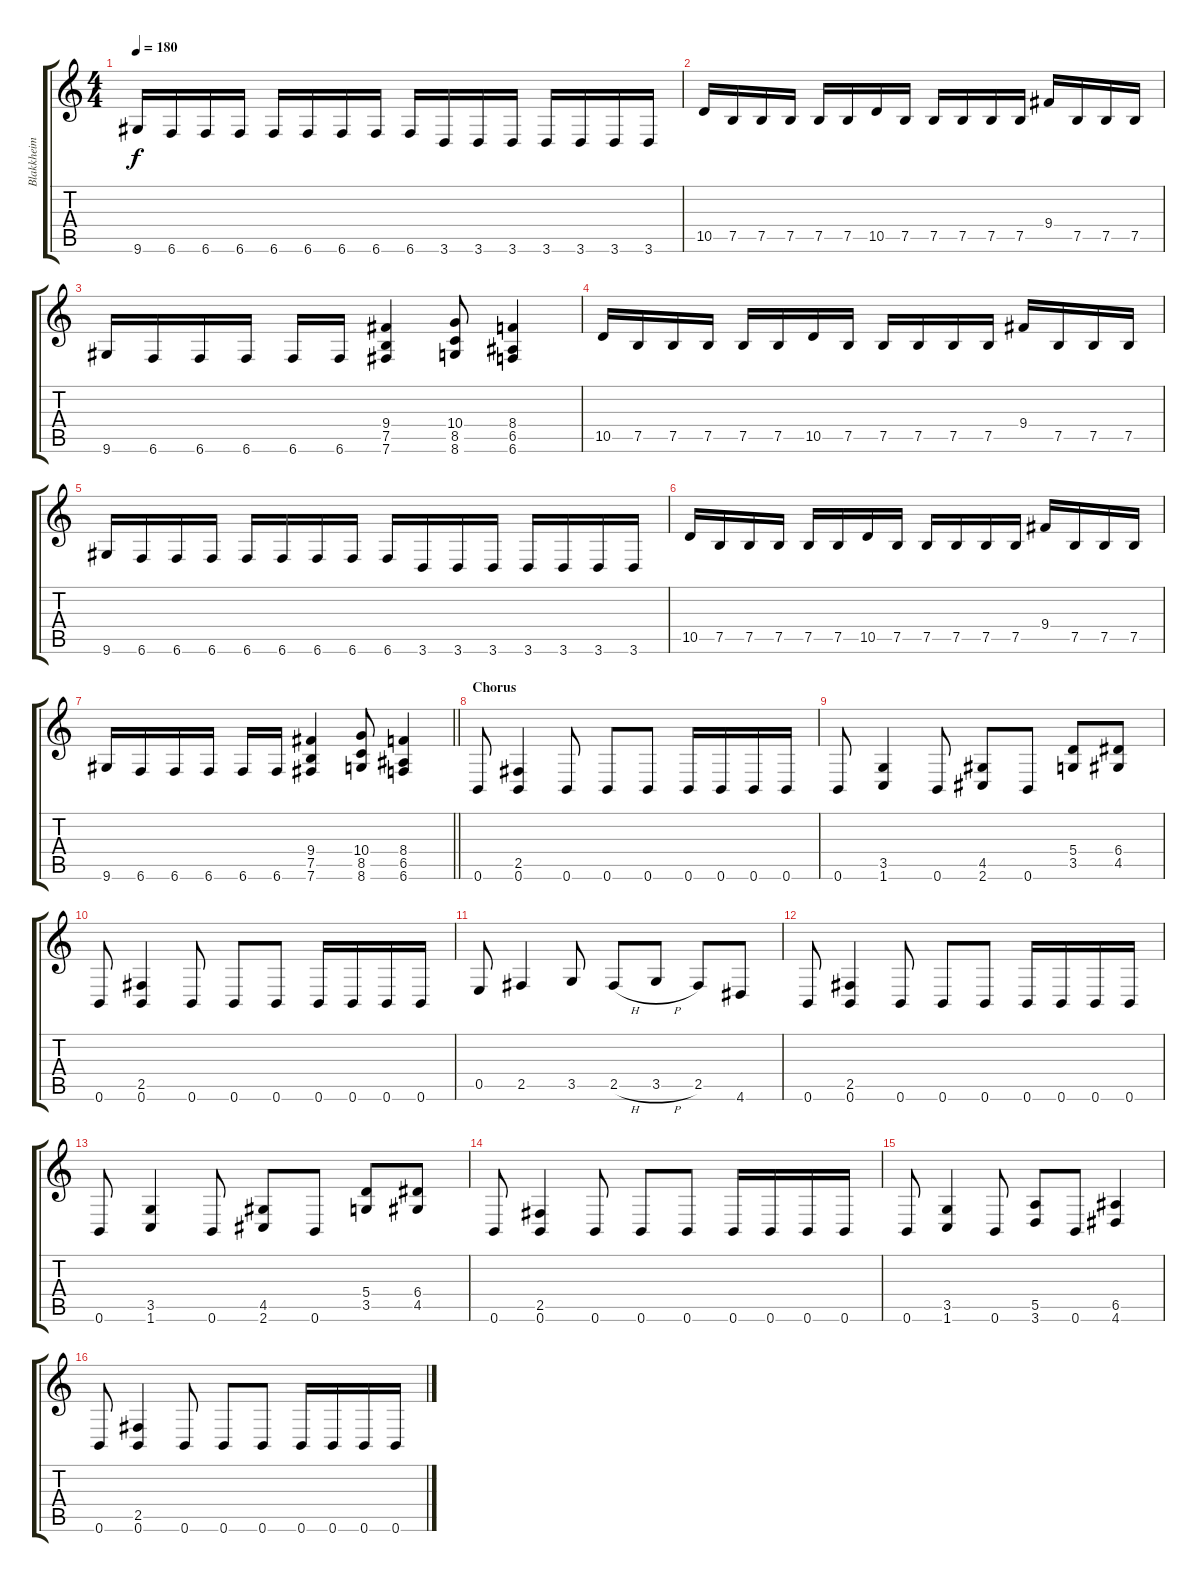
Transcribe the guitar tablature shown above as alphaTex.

\track ("Blakkheim - Guitar" "Blakkheim ") {instrument distortionguitar}
\staff {score tabs}
\tuning (B3 Gb3 D3 A2 E2 B1) {hide}
\ts (4 4)
\tempo 180
\clef g2
\ks c
9.6.16{dy f} 6.6.16 6.6.16 6.6.16 6.6.16 6.6.16 6.6.16 6.6.16 6.6.16 3.6.16 3.6.16 3.6.16 3.6.16 3.6.16 3.6.16 3.6.16 |
10.5.16 7.5.16 7.5.16 7.5.16 7.5.16 7.5.16 10.5.16 7.5.16 7.5.16 7.5.16 7.5.16 7.5.16 9.4.16 7.5.16 7.5.16 7.5.16 |
9.6.16 6.6.16 6.6.16 6.6.16 6.6.16 6.6.16 (9.4 7.5 7.6).4 (10.4 8.5 8.6).8 (8.4 6.5 6.6).4 |
10.5.16 7.5.16 7.5.16 7.5.16 7.5.16 7.5.16 10.5.16 7.5.16 7.5.16 7.5.16 7.5.16 7.5.16 9.4.16 7.5.16 7.5.16 7.5.16 |
9.6.16 6.6.16 6.6.16 6.6.16 6.6.16 6.6.16 6.6.16 6.6.16 6.6.16 3.6.16 3.6.16 3.6.16 3.6.16 3.6.16 3.6.16 3.6.16 |
10.5.16 7.5.16 7.5.16 7.5.16 7.5.16 7.5.16 10.5.16 7.5.16 7.5.16 7.5.16 7.5.16 7.5.16 9.4.16 7.5.16 7.5.16 7.5.16 |
\barLineRight lightlight
9.6.16 6.6.16 6.6.16 6.6.16 6.6.16 6.6.16 (9.4 7.5 7.6).4 (10.4 8.5 8.6).8 (8.4 6.5 6.6).4 |
\section ("" "Chorus")
0.6.8 (2.5 0.6).4 0.6.8 0.6.8 0.6.8 0.6.16 0.6.16 0.6.16 0.6.16 |
0.6.8 (3.5 1.6).4 0.6.8 (4.5 2.6).8 0.6.8 (5.4 3.5).8 (6.4 4.5).8 |
0.6.8 (2.5 0.6).4 0.6.8 0.6.8 0.6.8 0.6.16 0.6.16 0.6.16 0.6.16 |
0.5.8 2.5.4 3.5.8 2.5{h}.8 3.5{h}.8 2.5.8 4.6.8 |
0.6.8 (2.5 0.6).4 0.6.8 0.6.8 0.6.8 0.6.16 0.6.16 0.6.16 0.6.16 |
0.6.8 (3.5 1.6).4 0.6.8 (4.5 2.6).8 0.6.8 (5.4 3.5).8 (6.4 4.5).8 |
0.6.8 (2.5 0.6).4 0.6.8 0.6.8 0.6.8 0.6.16 0.6.16 0.6.16 0.6.16 |
0.6.8 (3.5 1.6).4 0.6.8 (5.5 3.6).8 0.6.8 (6.5 4.6).4 |
0.6.8 (2.5 0.6).4 0.6.8 0.6.8 0.6.8 0.6.16 0.6.16 0.6.16 0.6.16
